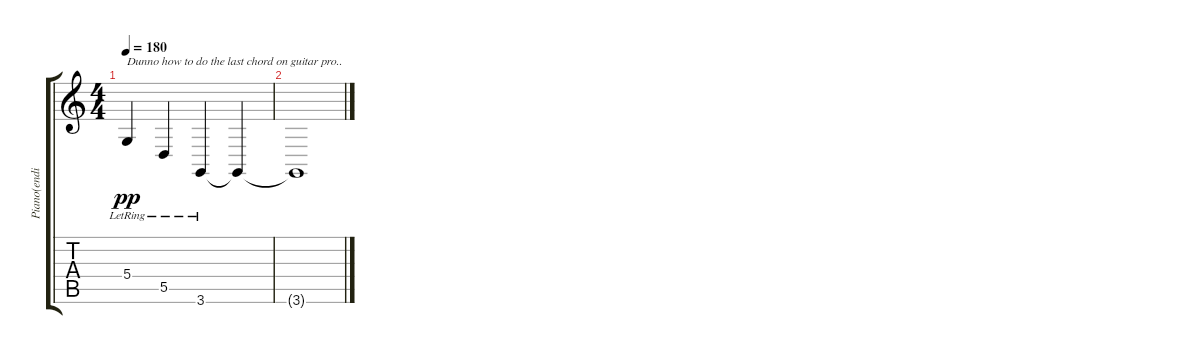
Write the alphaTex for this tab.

\track ("Piano(ending only)" "Piano(endi") {instrument brightacousticpiano}
\staff {score tabs}
\tuning (E4 B3 G3 D3 A2 E2) {hide}
\ts (4 4)
\tempo 180
\clef g2
\ks c
5.4{lr}.4{txt "Dunno how to do the last chord on guitar pro.." dy pp} 5.5{lr}.4 3.6{lr}.4 3.6{t}.4 |
3.6{t}.1
